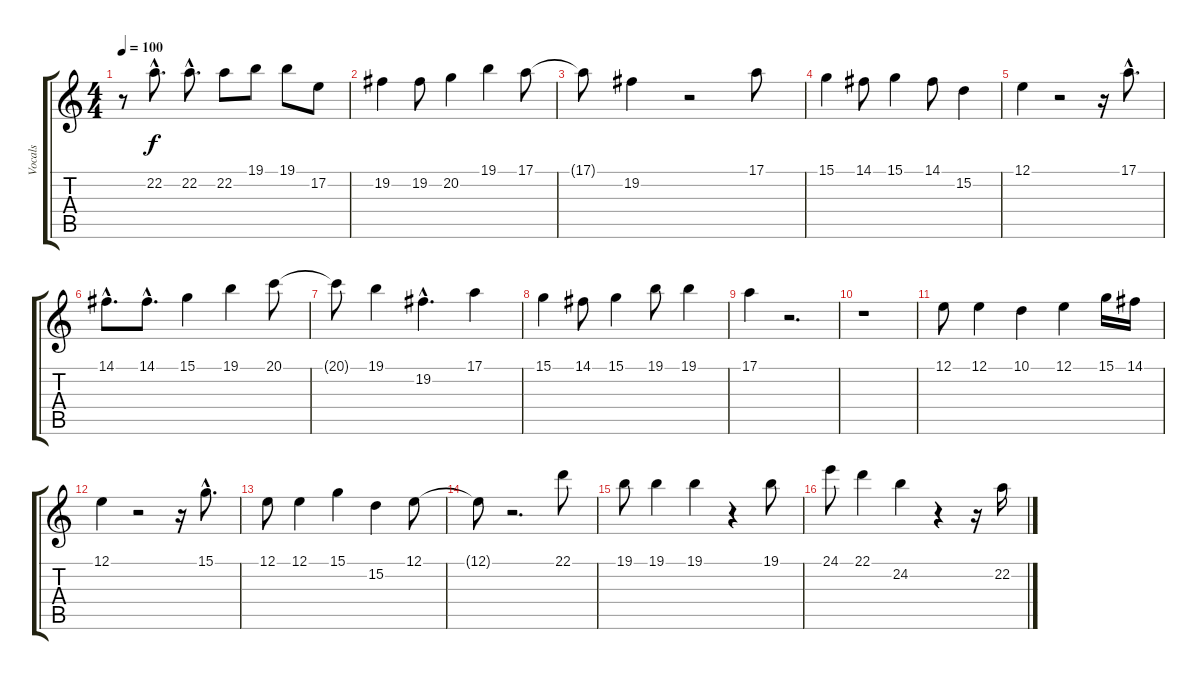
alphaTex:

\track ("Vocals" "Vocals") {instrument flute}
\staff {score tabs}
\tuning (E4 B3 G3 D3 A2 E2) {hide}
\ts (4 4)
\tempo 100
\clef g2
\ks c
r.8{dy f} 22.2{hac}.8{d} 22.2{hac}.8{d} 22.2.8 19.1.8 19.1.8 17.2.8 |
19.2.4 19.2.8 20.2.4 19.1.4 17.1.8 |
17.1{t}.8 19.2.4 r.2 17.1.8 |
15.1.4 14.1.8 15.1.4 14.1.8 15.2.4 |
12.1.4 r.2 r.16 17.1{hac}.8{d} |
14.1{hac}.8{d} 14.1{hac}.8{d} 15.1.4 19.1.4 20.1.8 |
20.1{t}.8 19.1.4 19.2{hac}.4{d} 17.1.4 |
15.1.4 14.1.8 15.1.4 19.1.8 19.1.4 |
17.1.4 r.2{d} |
r.1 |
12.1.8 12.1.4 10.1.4 12.1.4 15.1.16 14.1.16 |
12.1.4 r.2 r.16 15.1{hac}.8{d} |
12.1.8 12.1.4 15.1.4 15.2.4 12.1.8 |
12.1{t}.8 r.2{d} 22.1.8 |
19.1.8 19.1.4 19.1.4 r.4 19.1.8 |
24.1.8 22.1.4 24.2.4 r.4 r.16 22.2.16
